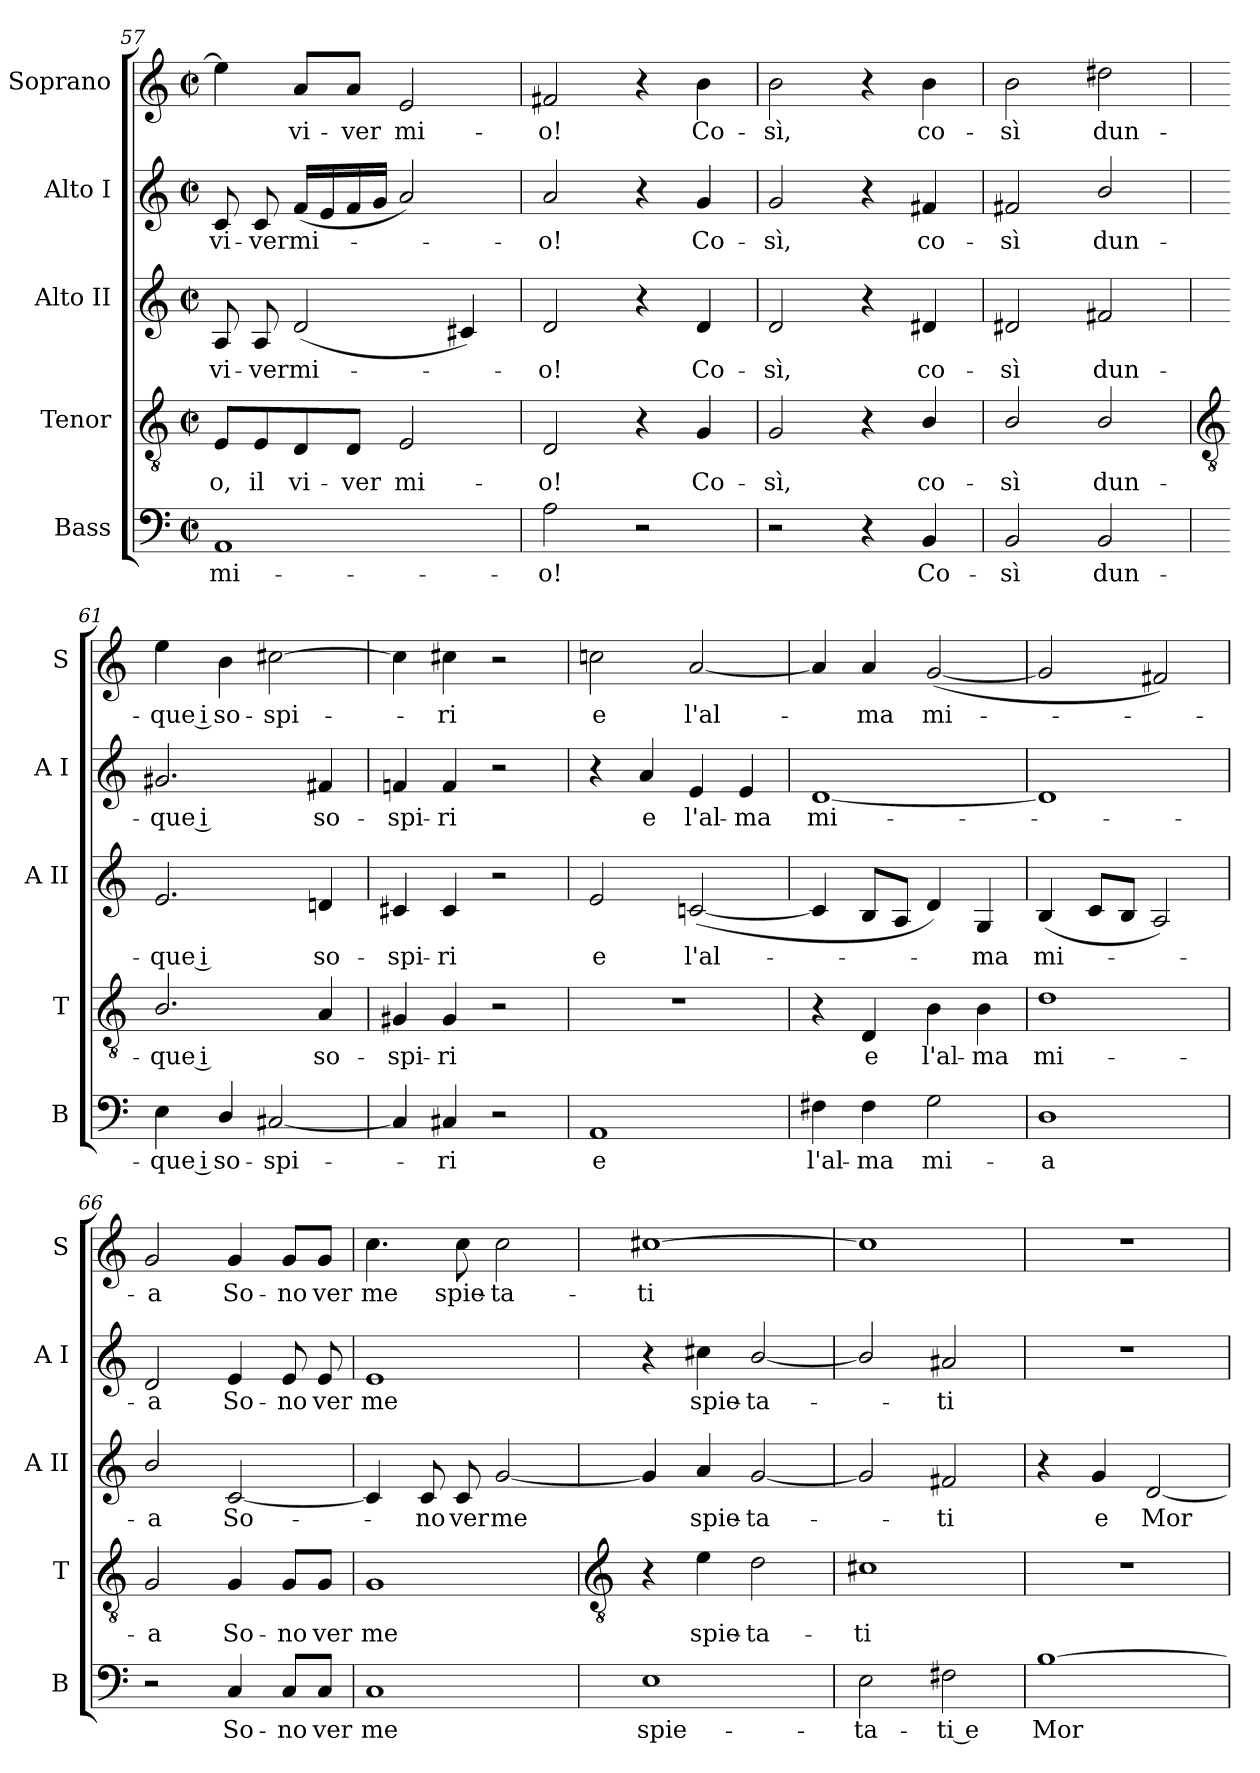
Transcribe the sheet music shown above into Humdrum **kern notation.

**kern	**text	**kern	**text	**kern	**text	**kern	**text	**kern	**text
*part5	*part5	*part4	*part4	*part3	*part3	*part2	*part2	*part1	*part1
*staff5	*staff5	*staff4	*staff4	*staff3	*staff3	*staff2	*staff2	*staff1	*staff1
*I"Bass	*	*I"Tenor	*	*I"Alto II	*	*I"Alto I	*	*I"Soprano	*
*I'B	*	*I'T	*	*I'A II	*	*I'A I	*	*I'S	*
*clefF4	*	*clefGv2	*	*clefG2	*	*clefG2	*	*clefG2	*
*k[]	*	*k[]	*	*k[]	*	*k[]	*	*k[]	*
*C:	*	*C:	*	*C:	*	*C:	*	*C:	*
*M2/2	*	*M2/2	*	*M2/2	*	*M2/2	*	*M2/2	*
*met(c|)	*	*met(c|)	*	*met(c|)	*	*met(c|)	*	*met(c|)	*
=57	=57	=57	=57	=57	=57	=57	=57	=57	=57
!	!LO:LY:b	!	!LO:LY:b	!	!LO:LY:b	!	!LO:LY:b	!	!
1AA	mi-	8E/L	-o,	8A	vi-	8c	vi-	4ee]	.
!	!	!	!LO:LY:b	!	!LO:LY:b	!	!LO:LY:b	!	!
.	.	8E/	il	8A	-ver	8c	-ver	.	.
!	!	!	!LO:LY:b	!	!LO:LY:b	!	!LO:LY:b	!	!LO:LY:b
.	.	8D/	vi-	(<2d	mi-	(<16fLL	mi-	8a/L	vi-
.	.	.	.	.	.	16e	.	.	.
!	!	!	!LO:LY:b	!	!	!	!	!	!LO:LY:b
.	.	8D/J	-ver	.	.	16f	.	8a/J	-ver
.	.	.	.	.	.	16gJJ	.	.	.
!	!	!	!LO:LY:b	!	!	!	!	!	!LO:LY:b
.	.	2E	mi-	.	.	2a)	.	2e	mi-
.	.	.	.	4c#X)	.	.	.	.	.
=58	=58	=58	=58	=58	=58	=58	=58	=58	=58
!	!LO:LY:b	!	!LO:LY:b	!	!LO:LY:b	!	!LO:LY:b	!	!LO:LY:b
2A	-o!	2D	-o!	2d	o!	2a	o!	2f#X	-o!
2r	.	4r	.	4r	.	4r	.	4r	.
!	!	!	!LO:LY:b	!	!LO:LY:b	!	!LO:LY:b	!	!LO:LY:b
.	.	4G	Co-	4d	Co-	4g	Co-	4b	Co-
=59	=59	=59	=59	=59	=59	=59	=59	=59	=59
!	!	!	!LO:LY:b	!	!LO:LY:b	!	!LO:LY:b	!	!LO:LY:b
2r	.	2G	-sì,	2d	-sì,	2g	-sì,	2b	-sì,
4r	.	4r	.	4r	.	4r	.	4r	.
!	!LO:LY:b	!	!LO:LY:b	!	!LO:LY:b	!	!LO:LY:b	!	!LO:LY:b
4BB	Co-	4B/	co-	4d#X	co-	4f#X	co-	4b	co-
=60	=60	=60	=60	=60	=60	=60	=60	=60	=60
!	!LO:LY:b	!	!LO:LY:b	!	!LO:LY:b	!	!LO:LY:b	!	!LO:LY:b
2BB	-sì	2B/	-sì	2d#X	-sì	2f#X	-sì	2b	-sì
!	!LO:LY:b	!	!LO:LY:b	!	!LO:LY:b	!	!LO:LY:b	!	!LO:LY:b
2BB	dun-	2B/	dun-	2f#X	dun-	2b/	dun-	2dd#X	dun-
!!LO:LB:g=z
=61	=61	=61	=61	=61	=61	=61	=61	=61	=61
*	*	*clefGv2	*	*	*	*	*	*	*
!	!LO:LY:b	!	!LO:LY:b	!	!LO:LY:b	!	!LO:LY:b	!	!LO:LY:b
4E	-que i	2.B/	-que i	2.e	-que i	2.g#X	-que i	4ee	-que i
!	!LO:LY:b	!	!	!	!	!	!	!	!LO:LY:b
4D/	so-	.	.	.	.	.	.	4b	so-
!	!LO:LY:b	!	!	!	!	!	!	!	!LO:LY:b
[2C#X	-spi-	.	.	.	.	.	.	[2cc#X	-spi-
!	!	!	!LO:LY:b	!	!LO:LY:b	!	!LO:LY:b	!	!
.	.	4A	so-	4dn	so-	4f#X	so-	.	.
=62	=62	=62	=62	=62	=62	=62	=62	=62	=62
!	!	!	!LO:LY:b	!	!LO:LY:b	!	!LO:LY:b	!	!
4C#]	.	4G#X	-spi-	4c#X	-spi-	4fn	-spi-	4cc#]	.
!	!LO:LY:b	!	!LO:LY:b	!	!LO:LY:b	!	!LO:LY:b	!	!LO:LY:b
4C#	ri	4G#	-ri	4c#	-ri	4f	-ri	4cc#	ri
2r	.	2r	.	2r	.	2r	.	2r	.
=63	=63	=63	=63	=63	=63	=63	=63	=63	=63
!	!LO:LY:b	!	!	!	!LO:LY:b	!	!	!	!LO:LY:b
1AA	e	1r	.	2e	e	4r	.	2ccn	e
!	!	!	!	!	!	!	!LO:LY:b	!	!
.	.	.	.	.	.	4a	e	.	.
!	!	!	!	!	!LO:LY:b	!	!LO:LY:b	!	!LO:LY:b
.	.	.	.	(<[2cn	l'al-	4e	l'al-	[2a	l'al-
!	!	!	!	!	!	!	!LO:LY:b	!	!
.	.	.	.	.	.	4e	-ma	.	.
=64	=64	=64	=64	=64	=64	=64	=64	=64	=64
!	!LO:LY:b	!	!	!	!	!	!LO:LY:b	!	!
4F#X	l'al-	4r	.	4c]	.	[1d	mi-	4a]	.
!	!LO:LY:b	!	!LO:LY:b	!	!	!	!	!	!LO:LY:b
4F#	-ma	4D	e	8BL	.	.	.	4a	ma
.	.	.	.	8AJ	.	.	.	.	.
!	!LO:LY:b	!	!LO:LY:b	!	!	!	!	!	!LO:LY:b
2G	mi-	4B	l'al-	4d)	.	.	.	(<[2g	mi-
!	!	!	!LO:LY:b	!	!LO:LY:b	!	!	!	!
.	.	4B	-ma	4G	ma	.	.	.	.
=65	=65	=65	=65	=65	=65	=65	=65	=65	=65
!	!LO:LY:b	!	!LO:LY:b	!	!LO:LY:b	!	!	!	!
1D	-a	1d	mi-	(<4B	mi-	1d]	.	2g]	.
.	.	.	.	8cL	.	.	.	.	.
.	.	.	.	8BJ	.	.	.	.	.
.	.	.	.	2A)	.	.	.	2f#X)	.
=66	=66	=66	=66	=66	=66	=66	=66	=66	=66
!	!	!	!LO:LY:b	!	!LO:LY:b	!	!LO:LY:b	!	!LO:LY:b
2r	.	2G	-a	2b/	a	2d	a	2g	a
!	!LO:LY:b	!	!LO:LY:b	!	!LO:LY:b	!	!LO:LY:b	!	!LO:LY:b
4C	So-	4G	So-	[2c	So-	4e	So-	4g	So-
!	!LO:LY:b	!	!LO:LY:b	!	!	!	!LO:LY:b	!	!LO:LY:b
8C/L	-no	8G/L	-no	.	.	8e	-no	8g/L	-no
!	!LO:LY:b	!	!LO:LY:b	!	!	!	!LO:LY:b	!	!LO:LY:b
8C/J	ver	8G/J	ver	.	.	8e	ver	8g/J	ver
=67	=67	=67	=67	=67	=67	=67	=67	=67	=67
!	!LO:LY:b	!	!LO:LY:b	!	!	!	!LO:LY:b	!	!LO:LY:b
1C	me	1G	me	4c]	.	1e	me	4.cc	me
!	!	!	!	!	!LO:LY:b	!	!	!	!
.	.	.	.	8c	no	.	.	.	.
!	!	!	!	!	!LO:LY:b	!	!	!	!LO:LY:b
.	.	.	.	8c	ver	.	.	8cc	spie-
!	!	!	!	!	!LO:LY:b	!	!	!	!LO:LY:b
.	.	.	.	[2g	me	.	.	2cc	-ta-
!!LO:LB:g=z
=68	=68	=68	=68	=68	=68	=68	=68	=68	=68
*	*	*clefGv2	*	*	*	*	*	*	*
!	!LO:LY:b	!	!	!	!	!	!	!	!LO:LY:b
1E	spie-	4r	.	4g]	.	4r	.	[1cc#X	-ti
!	!	!	!LO:LY:b	!	!LO:LY:b	!	!LO:LY:b	!	!
.	.	4e	spie-	4a	spie-	4cc#X	spie-	.	.
!	!	!	!LO:LY:b	!	!LO:LY:b	!	!LO:LY:b	!	!
.	.	2d	-ta-	[2g	-ta-	[2b/	-ta-	.	.
=69	=69	=69	=69	=69	=69	=69	=69	=69	=69
!	!LO:LY:b	!	!LO:LY:b	!	!	!	!	!	!
2E	-ta-	1c#X	-ti	2g]	.	2b/]	.	1cc#]	.
!	!LO:LY:b	!	!	!	!LO:LY:b	!	!LO:LY:b	!	!
2F#X	-ti e	.	.	2f#X	ti	2a#X	ti	.	.
=70	=70	=70	=70	=70	=70	=70	=70	=70	=70
!	!LO:LY:b	!	!	!	!	!	!	!	!
[1B	Mor-	1r	.	4r	.	1r	.	1r	.
!	!	!	!	!	!LO:LY:b	!	!	!	!
.	.	.	.	4g	e	.	.	.	.
!	!	!	!	!	!LO:LY:b	!	!	!	!
.	.	.	.	[2d	Mor-	.	.	.	.
=	=	=	=	=	=	=	=	=	=
*-	*-	*-	*-	*-	*-	*-	*-	*-	*-
